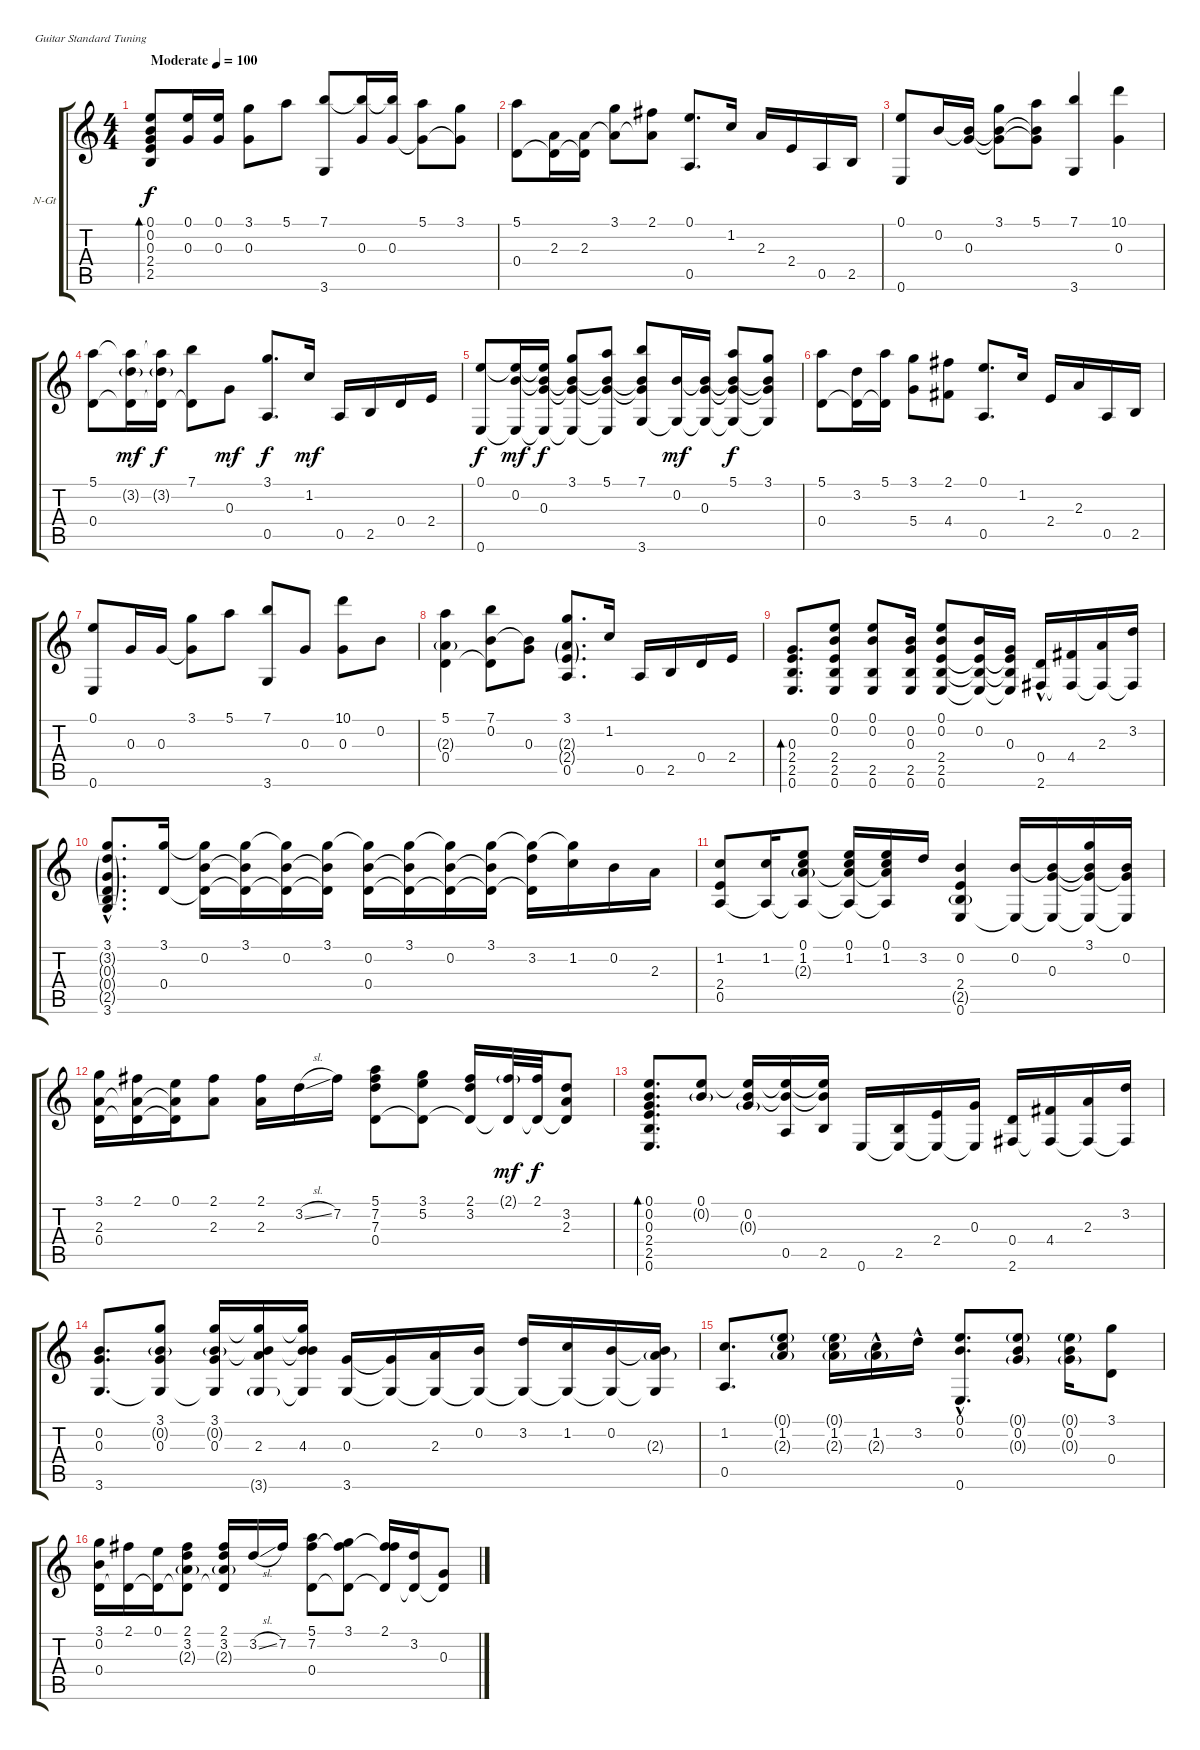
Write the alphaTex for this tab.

\bracketExtendMode groupsimilarinstruments
\firstSystemTrackNameOrientation horizontal
\otherSystemsTrackNameOrientation horizontal
\track ("Pista 1" "N-Gt") {instrument acousticguitarnylon}
\staff {score tabs}
\tuning (E4 B3 G3 D3 A2 E2)
\ts (4 4)
\beaming (8 2 2 2 2)
\tempo (100 "Moderate")
\clef g2
\ks c
(0.1 0.2 0.3 2.4 2.5).8{bd 60 dy f instrument acousticguitarnylon} (0.1 0.3).16 (0.1 0.3).16 (3.1 0.3).8 5.1.8 (7.1 3.6).8 (0.3 7.1{t}).16 (7.1{t} 0.3).16 (5.1 0.3{t}).8 (3.1 0.3{t}).8 |
(5.1 0.4).8 (2.3 0.4{t}).16 (2.3 0.4{t}).16 (3.1 2.3{t}).8 (2.1 2.3{t}).8 (0.1 0.5).8{d} 1.2.16 2.3.16 2.4.16 0.5.16 2.5.16 |
(0.1 0.6).8 0.2.16 (0.3 0.2{t}).16 (3.1 0.2{t} 0.3{t}).8 (5.1 0.2{t} 0.3{t}).8 (7.1 3.6).4 (10.1 0.3).4 |
(5.1 0.4).8 (3.2{g} 5.1{t} 0.4{t}).16{dy mf} (5.1{t} 3.2{g} 0.4{t}).16{dy f} (7.1 0.4{t}).8 0.3.8{dy mf} (3.1 0.5).8{d dy f} 1.2.16{dy mf} 0.5.16 2.5.16 0.4.16 2.4.16 |
(0.1 0.6).8{dy f} (0.2 0.1{t} 0.6{t}).16{dy mf} (0.1{t} 0.3 0.6{t} 0.2{t}).16{dy f} (3.1 0.6{t} 0.2{t} 0.3{t}).8 (5.1 0.6{t} 0.2{t} 0.3{t}).8 (7.1 0.2{t} 0.3{t} 3.6).8 (0.2 3.6{t}).16{dy mf} (0.3 3.6{t} 0.2{t}).16 (5.1 0.2{t} 0.3{t} 3.6{t}).8{dy f} (3.1 0.2{t} 0.3{t} 3.6{t}).8 |
(5.1 0.4).8 (3.2 0.4{t}).16 (5.1 0.4{t}).16 (3.1 5.4).8 (2.1 4.4).8 (0.1 0.5).8{d} 1.2.16 2.4.16 2.3.16 0.5.16 2.5.16 |
(0.1 0.6).8 0.3.16 0.3.16 (3.1 0.3{t}).8 5.1.8 (7.1 3.6).8 0.3.8 (10.1 0.3).8 0.2.8 |
(5.1 2.3{g} 0.4).4 (7.1 0.2 0.4{t}).8 (0.2{t} 0.3).8 (3.1 2.3{g} 2.4{g} 0.5).8{d} 1.2.16 0.5.16 2.5.16 0.4.16 2.4.16 |
(0.3 2.4 2.5 0.6).8{d bd 60} (0.1 0.2 2.4 2.5 0.6).8 (0.1 0.2 2.5 0.6).8 (0.2 0.3 2.5 0.6).16 (0.1 0.2 2.4 2.5 0.6).8 (0.2 2.4{t} 2.5{t} 0.6{t}).16 (0.3 2.4{t} 2.5{t} 0.6{t}).16 (0.4 2.6{hac}).16 (4.4 2.6{t}).16 (2.3 2.6{t}).16 (3.2 2.6{t}).16 |
(3.1 3.2{g} 0.3{g} 0.4{g} 2.5{g} 3.6{hac}).8{d} (3.1 0.4).16 (3.1{t} 0.2 0.4{t}).16 (3.1 0.2{t} 0.4{t}).16 (3.1{t} 0.2 0.4{t}).16 (3.1 0.2{t} 0.4{t}).16 (3.1{t} 0.2 0.4).16 (3.1 0.2{t} 0.4{t}).16 (3.1{t} 0.2 0.4{t}).16 (3.1 0.2{t} 0.4{t}).16 (3.1{t} 3.2 0.4{t}).16 (3.1{t} 1.2).16 0.2.16 2.3.16 |
(1.2 2.4 0.5).8 (1.2 0.5{t}).16 (0.1 1.2 2.3{g} 0.5{t}).8 (0.1 1.2 2.3{t} 0.5{t}).16 (0.1 1.2 2.3{t} 0.5{t}).16 3.2.16 (0.2 2.4 2.5{g} 0.6).4 (0.2 0.6{t}).16 (0.3 0.2{t} 0.6{t}).16 (3.1 0.2{t} 0.3{t} 0.6{t}).16 (0.2 0.3{t} 0.6{t}).16 |
(3.1 2.3 0.4).16 (2.1 2.3{t} 0.4{t}).16 (0.1 2.3{t} 0.4{t}).16 (2.1 2.3).8 (2.1 2.3).16 3.2{sl}.16 7.2.16 (5.1 7.2 7.3 0.4).8 (3.1 5.2 0.4{t}).8 (2.1 3.2 0.4{t}).16 (2.1{g} 0.4{t}).32{dy mf} (2.1 0.4{t}).32{dy f} (3.2 2.3 0.4{t}).8 |
(0.1 0.2 0.3 2.4 2.5 0.6).8{d bd 60} (0.1 0.2{g}).8 (0.2 0.3{g} 0.1{t}).16 (0.5 0.1{t} 0.2{t}).16 (0.1{t} 0.2{t} 2.5).16 0.6.16 (2.5 0.6{t}).16 (2.4 0.6{t}).16 (0.3 0.6{t}).16 (0.4 2.6).16 (4.4 2.6{t}).16 (2.3 2.6{t}).16 (3.2 2.6{t}).16 |
(0.2 0.3 3.6).8{d} (3.1 0.2{g} 0.3 3.6{t}).8 (3.1 0.2{g} 0.3 3.6{t}).16 (2.3 3.6{g} 3.1{t} 0.2{t}).16 (3.1{t} 0.2{t} 4.3 3.6{t}).16 (0.3 3.6).16 (0.3{t} 3.6{t}).16 (2.3 3.6{t}).16 (0.2 3.6{t}).16 (3.2 3.6{t}).16 (1.2 3.6{t}).16 (0.2 3.6{t}).16 (0.2{t} 2.3{g} 3.6{t}).16 |
(1.2 0.5).8{d} (0.1{g} 1.2 2.3{g}).8 (0.1{g} 1.2 2.3{g}).16 (1.2{hac} 2.3{g}).16 3.2{hac}.16 (0.1 0.2{hac} 0.6).8{d} (0.1{g} 0.2 0.3{g}).8 (0.1{g} 0.2 0.3{g}).16 (3.1 0.4).8 |
(3.1 0.2 0.4).16 (2.1 0.4{t}).16 (0.1 0.4{t}).16 (2.1 3.2 2.3{g} 0.4{t}).8 (2.1 3.2 2.3{g} 0.4{t}).16 3.2{sl}.16 7.2.16 (5.1 7.2 0.4).8 (3.1 7.2{t} 0.4{t}).8 (2.1 7.2{t} 0.4{t}).16 (3.2 0.4{t}).16 (0.3 0.4{t}).8
